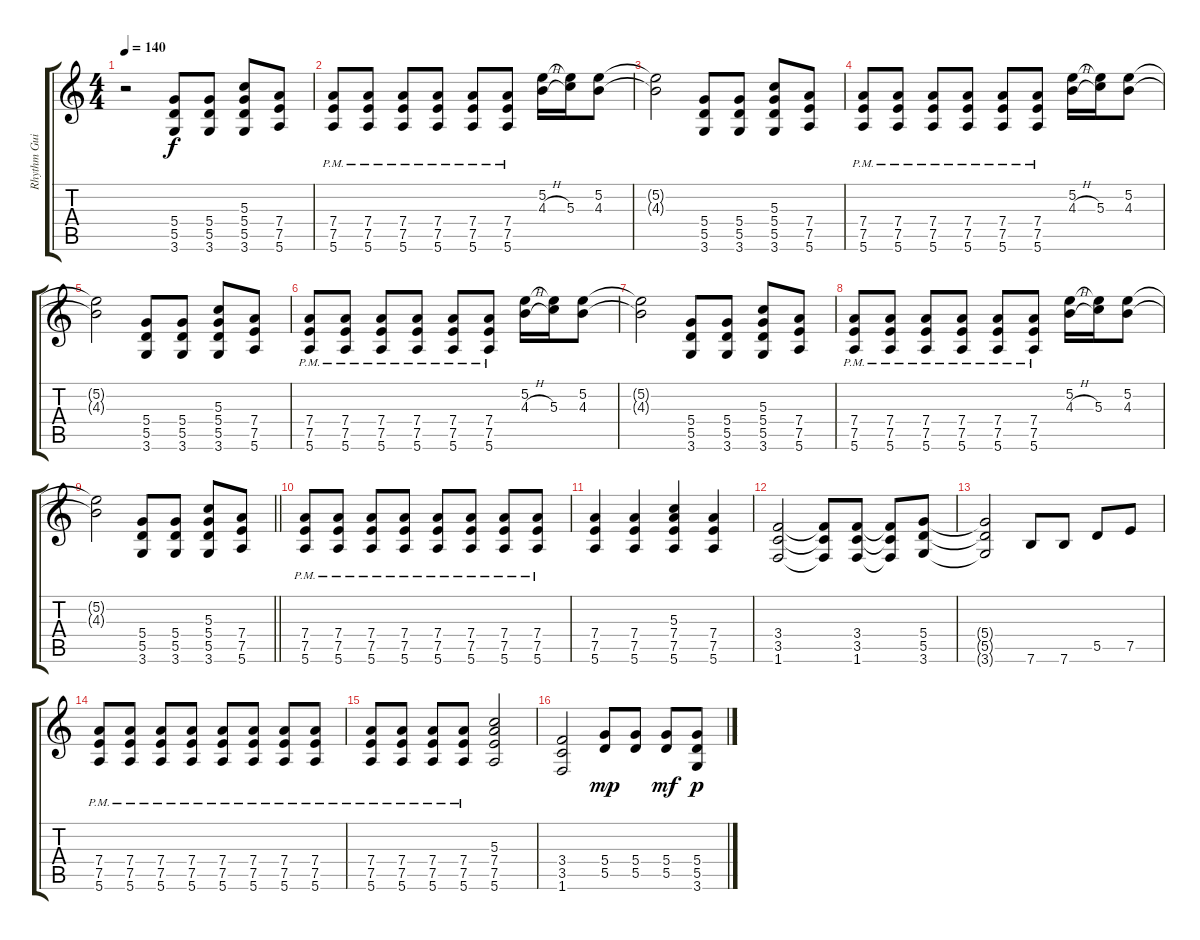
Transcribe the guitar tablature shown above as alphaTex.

\track ("Rhythm Guitar" "Rhythm Gui") {instrument overdrivenguitar}
\staff {score tabs}
\tuning (E4 B3 G3 D3 A2 E2) {hide}
\ts (4 4)
\tempo 140
\clef g2
\ks c
r.2{dy f instrument overdrivenguitar} (5.4 5.5 3.6).8 (5.4 5.5 3.6).8 (5.3 5.4 5.5 3.6).8 (7.4 7.5 5.6).8 |
(7.4{pm} 7.5{pm} 5.6{pm}).8 (7.4{pm} 7.5{pm} 5.6{pm}).8 (7.4{pm} 7.5{pm} 5.6{pm}).8 (7.4{pm} 7.5{pm} 5.6{pm}).8 (7.4{pm} 7.5{pm} 5.6{pm}).8 (7.4{pm} 7.5{pm} 5.6{pm}).8 (5.2 4.3{h}).16 (5.2{t} 5.3).16 (5.2 4.3).8 |
(5.2{t} 4.3{t}).2 (5.4 5.5 3.6).8 (5.4 5.5 3.6).8 (5.3 5.4 5.5 3.6).8 (7.4 7.5 5.6).8 |
(7.4{pm} 7.5{pm} 5.6{pm}).8 (7.4{pm} 7.5{pm} 5.6{pm}).8 (7.4{pm} 7.5{pm} 5.6{pm}).8 (7.4{pm} 7.5{pm} 5.6{pm}).8 (7.4{pm} 7.5{pm} 5.6{pm}).8 (7.4{pm} 7.5{pm} 5.6{pm}).8 (5.2 4.3{h}).16 (5.2{t} 5.3).16 (5.2 4.3).8 |
(5.2{t} 4.3{t}).2 (5.4 5.5 3.6).8 (5.4 5.5 3.6).8 (5.3 5.4 5.5 3.6).8 (7.4 7.5 5.6).8 |
(7.4{pm} 7.5{pm} 5.6{pm}).8 (7.4{pm} 7.5{pm} 5.6{pm}).8 (7.4{pm} 7.5{pm} 5.6{pm}).8 (7.4{pm} 7.5{pm} 5.6{pm}).8 (7.4{pm} 7.5{pm} 5.6{pm}).8 (7.4{pm} 7.5{pm} 5.6{pm}).8 (5.2 4.3{h}).16 (5.2{t} 5.3).16 (5.2 4.3).8 |
(5.2{t} 4.3{t}).2 (5.4 5.5 3.6).8 (5.4 5.5 3.6).8 (5.3 5.4 5.5 3.6).8 (7.4 7.5 5.6).8 |
(7.4{pm} 7.5{pm} 5.6{pm}).8 (7.4{pm} 7.5{pm} 5.6{pm}).8 (7.4{pm} 7.5{pm} 5.6{pm}).8 (7.4{pm} 7.5{pm} 5.6{pm}).8 (7.4{pm} 7.5{pm} 5.6{pm}).8 (7.4{pm} 7.5{pm} 5.6{pm}).8 (5.2 4.3{h}).16 (5.2{t} 5.3).16 (5.2 4.3).8 |
\barLineRight lightlight
(5.2{t} 4.3{t}).2 (5.4 5.5 3.6).8 (5.4 5.5 3.6).8 (5.3 5.4 5.5 3.6).8 (7.4 7.5 5.6).8 |
(7.4{pm} 7.5{pm} 5.6{pm}).8 (7.4{pm} 7.5{pm} 5.6{pm}).8 (7.4{pm} 7.5{pm} 5.6{pm}).8 (7.4{pm} 7.5{pm} 5.6{pm}).8 (7.4{pm} 7.5{pm} 5.6{pm}).8 (7.4{pm} 7.5{pm} 5.6{pm}).8 (7.4{pm} 7.5{pm} 5.6{pm}).8 (7.4{pm} 7.5{pm} 5.6{pm}).8 |
(7.4 7.5 5.6).4 (7.4 7.5 5.6).4 (5.3 7.4 7.5 5.6).4 (7.4 7.5 5.6).4 |
(3.4 3.5 1.6).2 (3.4{t} 3.5{t} 1.6{t}).8 (3.4 3.5 1.6).8 (3.4{t} 3.5{t} 1.6{t}).8 (5.4 5.5 3.6).8 |
(5.4{t} 5.5{t} 3.6{t}).2 7.6.8 7.6.8 5.5.8 7.5.8 |
(7.4{pm} 7.5{pm} 5.6{pm}).8 (7.4{pm} 7.5{pm} 5.6{pm}).8 (7.4{pm} 7.5{pm} 5.6{pm}).8 (7.4{pm} 7.5{pm} 5.6{pm}).8 (7.4{pm} 7.5{pm} 5.6{pm}).8 (7.4{pm} 7.5{pm} 5.6{pm}).8 (7.4{pm} 7.5{pm} 5.6{pm}).8 (7.4{pm} 7.5{pm} 5.6{pm}).8 |
(7.4{pm} 7.5{pm} 5.6{pm}).8 (7.4{pm} 7.5{pm} 5.6{pm}).8 (7.4{pm} 7.5{pm} 5.6{pm}).8 (7.4{pm} 7.5{pm} 5.6{pm}).8 (5.3 7.4 7.5 5.6).2 |
(3.4 3.5 1.6).2 (5.4 5.5).8{dy mp} (5.4 5.5).8 (5.4 5.5).8{dy mf} (5.4 5.5 3.6).8{dy p}
